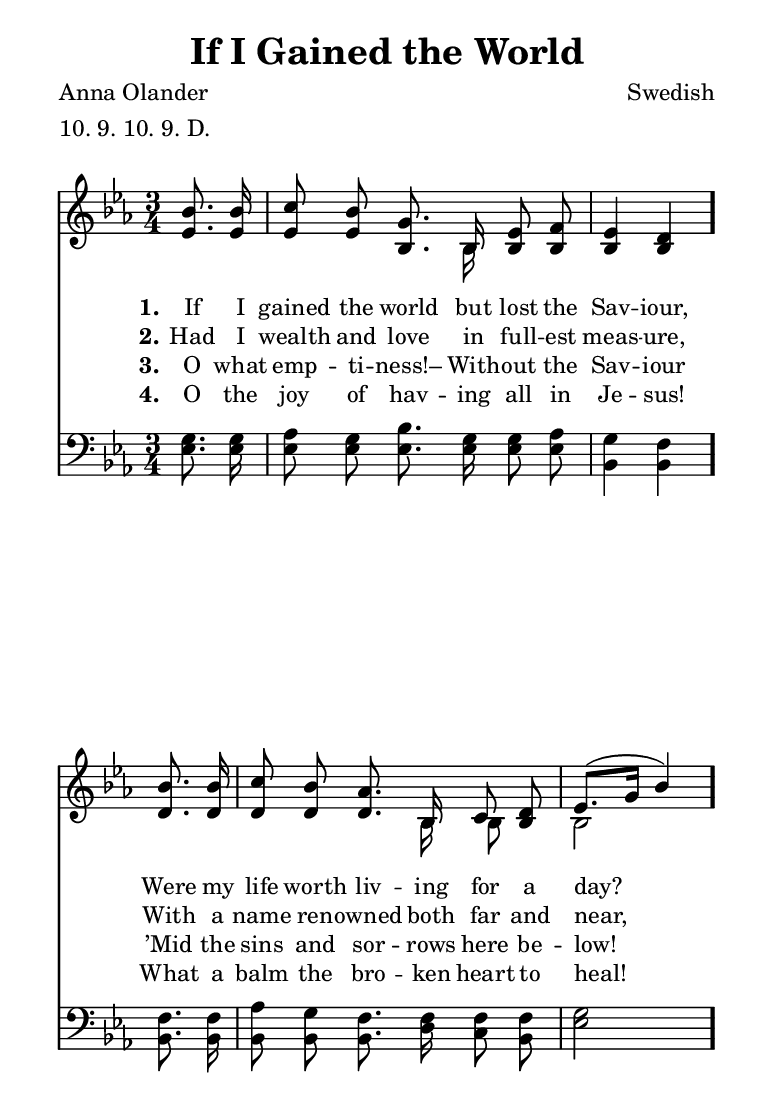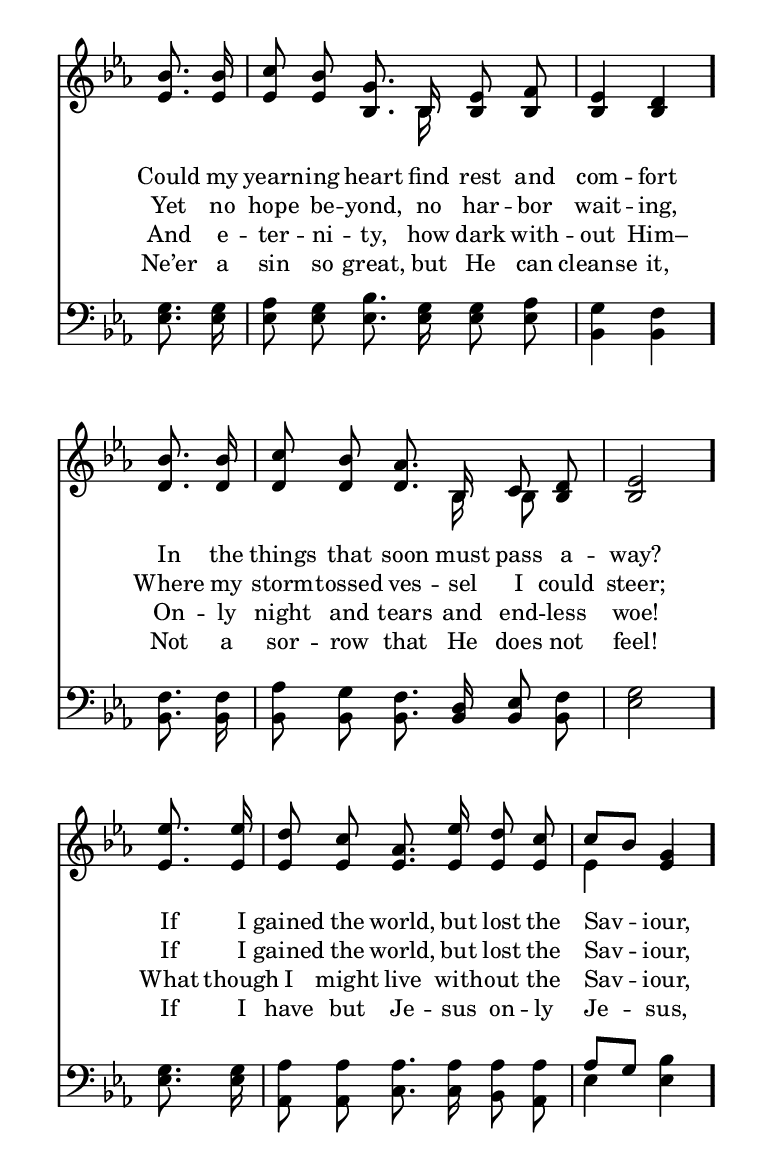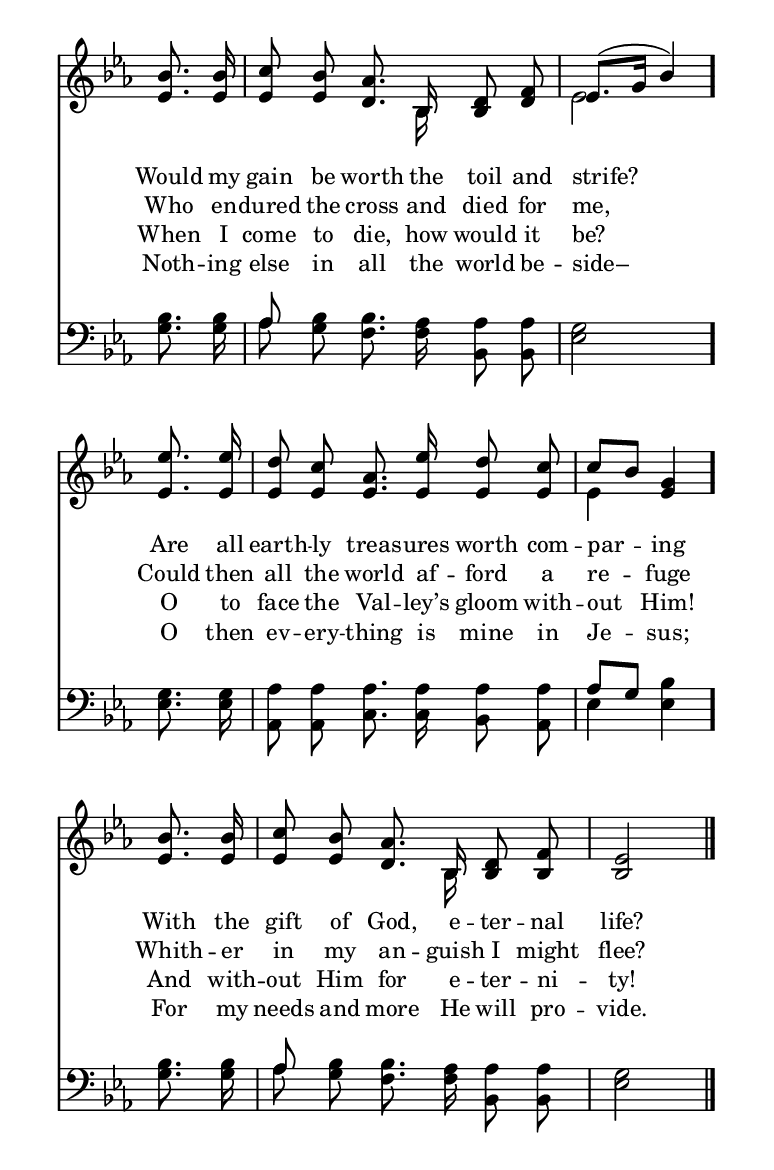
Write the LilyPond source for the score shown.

\include "common/global.ily"
\paper {
  \include "common/paper.ily"
  %ragged-bottom = ##t
  ragged-last-bottom = ##t
  %systems-per-page = ##f
  page-count = #(cond (is-eogsized 2) (#t #f))
  system-count = #(cond (is-eogsized 6) (#t #f))
}

\header{
  %gospel
  hymnnumber = "96"
  title = "If I Gained the World"
  tunename = ""
  meter = "10. 9. 10. 9. D."
  poet = "Anna Olander"
  composer = "Swedish"
  %copyright = ""
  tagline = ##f
}

% for fermata in MIDI
ta = { \tempo 4=70 }
tb = { \tempo 4=35 }

patternAA = { c8. c16 | c8 c8 c8. c16 c8 c8 | c4 c4 }
patternAB = { c8. c16 | c8 c8 c8. c16 c8 c8 | c8.([ c16] c4) }
patternAC = { c8. c16 | c8 c8 c8. c16 c8 c8 | c2}
patternAD = { c8. c16 | c8 c8 c8. c16 c8 c8 | c8[ c8] c4 }

global = {
  \include "common/overrides.ily"
  \override Staff.TimeSignature.style = #'numbered
  \time 3/4
  \override Score.MetronomeMark.transparent = ##t % hide all fermata changes too
  \ta
  \key ees \major
  \partial 4
  \autoBeamOff
}

notesSoprano = {
\global
\relative c'' {

  \changePitch \patternAA { bes bes | c bes g bes, ees f | ees d }
  \changePitch \patternAB { bes' bes | c bes aes bes, c d | ees g bes }
  \changePitch \patternAA { bes bes | c bes g bes, ees f | ees d }
  \changePitch \patternAC { bes' bes | c bes aes bes, c d | ees }

  \changePitch \patternAD { ees' ees | d c aes ees' d c | c bes g }
  \changePitch \patternAB { bes bes | c bes aes bes, d f | ees g bes }
  \changePitch \patternAD { ees ees | d c aes ees' d c | c bes g }
  \changePitch \patternAC { bes bes | c bes aes bes, d f | ees }

  \bar "|."

}
}

notesAlto = {
\global
\relative e' {

  \changePitch \patternAA { ees ees | ees ees bes bes bes bes | bes bes }
  \changePitch \patternAC { d d | d d d bes bes bes | bes }
  \changePitch \patternAA { ees ees | ees ees bes bes bes bes | bes bes }
  \changePitch \patternAC { d d | d d d bes bes bes | bes }

  \changePitch \patternAA { ees ees | ees ees ees ees ees ees | ees ees }
  \changePitch \patternAC { ees ees | ees ees d bes bes d | ees }
  \changePitch \patternAA { ees ees | ees ees ees ees ees ees | ees ees }
  \changePitch \patternAC { ees ees | ees ees d bes bes bes | bes }

}
}

notesTenor = {
\global
\relative a {

  \changePitch \patternAA { g g | aes g bes g g aes | g f }
  \changePitch \patternAC { f f | aes g f f f f | g }
  \changePitch \patternAA { g g | aes g bes g g aes | g f }
  \changePitch \patternAC { f f | aes g f d ees f | g }

  \changePitch \patternAD { g g | aes aes aes aes aes aes | aes g bes }
  \changePitch \patternAC { bes bes | aes bes bes aes aes aes | g }
  \changePitch \patternAD { g g | aes aes aes aes aes aes | aes g bes }
  \changePitch \patternAC { bes bes | aes bes bes aes aes aes | g }

}
}

notesBass = {
\global
\relative f {

  \changePitch \patternAA { ees ees | ees ees ees ees ees ees | bes bes }
  \changePitch \patternAC { bes bes bes bes bes d c bes  | ees }
  \changePitch \patternAA { ees ees | ees ees ees ees ees ees | bes bes }
  \changePitch \patternAC { bes bes | bes bes bes bes bes bes | ees }

  \changePitch \patternAA { ees ees | aes, aes c c bes aes | ees' ees }
  \changePitch \patternAC { g g | aes g f f bes, bes | ees }
  \changePitch \patternAA { ees ees | aes, aes c c bes aes | ees' ees }
  \changePitch \patternAC { g g | aes g f f bes, bes | ees }

}
}

wordsA = \lyricmode {
\set stanza = "1."

If I gained the world but lost the Sav -- iour, \bar "."
Were my life worth liv -- ing for a day? \bar "."
Could my yearn -- ing heart find rest and com -- fort \bar "."
In the things that soon must pass a -- way? \bar "."
If I gained the world, but lost the Sav -- iour, \bar "."
Would my gain be worth the toil and strife? \bar "."
Are all earth -- ly treas -- ures worth com -- par -- ing \bar "."
With the gift of God, e -- ter -- nal life? \bar "."

}

wordsB = \lyricmode {
\set stanza = "2."

Had I wealth and love in full -- est meas -- ure,
With a name ren -- owned both far and near,
Yet no hope be -- yond, no har -- bor wait -- ing,
Where my storm -- tossed ves -- sel I could steer;
If I gained the world, but lost the Sav -- iour,
Who en -- dured the cross and died for me,
Could then all the world af -- ford a re -- fuge
Whith -- er in my an -- guish I might flee?

}

wordsC = \lyricmode {
\set stanza = "3."

O what emp -- ti -- ness!– With -- out the Sav -- iour
’Mid the sins and sor -- rows here be -- low!
And e -- ter -- ni -- ty, how dark with -- out Him–
On -- ly night and tears and end -- less woe!
What though I might live with -- out the Sav -- iour,
When I come to die, how would it be?
O to face the Val -- ley’s gloom with -- out Him!
And with -- out Him for e -- ter -- ni -- ty!

}

wordsD = \lyricmode {
\set stanza = "4."

O the joy of hav -- ing all in Je -- sus!
What a balm the bro -- ken heart to heal!
Ne’er a sin so great, but He can cleanse it,
Not a sor -- row that He does not feel!
If I have but Je -- sus on -- ly Je -- sus,
Noth -- ing else in all the world be -- side–
O then ev -- ery -- thing is mine in Je -- sus;
For my needs and more He will pro -- vide.

}

\score {
  \context ChoirStaff <<
    \context Staff = upper <<
      \set Staff.autoBeaming = ##f
      \set ChoirStaff.systemStartDelimiter = #'SystemStartBar
      \set ChoirStaff.printPartCombineTexts = ##f
      \partcombine #'(2 . 9) \notesSoprano \notesAlto
      \context NullVoice = sopranos { \voiceOne << \notesSoprano >> }
      \context NullVoice = altos { \voiceTwo << \notesAlto >> }
      \context Lyrics = one   \lyricsto sopranos \wordsA
      \context Lyrics = two   \lyricsto sopranos \wordsB
      \context Lyrics = three \lyricsto sopranos \wordsC
      \context Lyrics = four  \lyricsto sopranos \wordsD
    >>
    \context Staff = men <<
      \set Staff.autoBeaming = ##f
      \clef bass
      \set ChoirStaff.printPartCombineTexts = ##f
      \partcombine #'(2 . 9) \notesTenor \notesBass
      \context NullVoice = tenors { \voiceOne << \notesTenor >> }
      \context NullVoice = basses { \voiceTwo << \notesBass >> }
    >>
  >>
  \layout {
    \include "common/layout.ily"
  }
  \midi{
    \include "common/midi.ily"
  }
}

\version "2.19.49"  % necessary for upgrading to future LilyPond versions.

% vi:set et ts=2 sw=2 ai nocindent syntax=lilypond:
